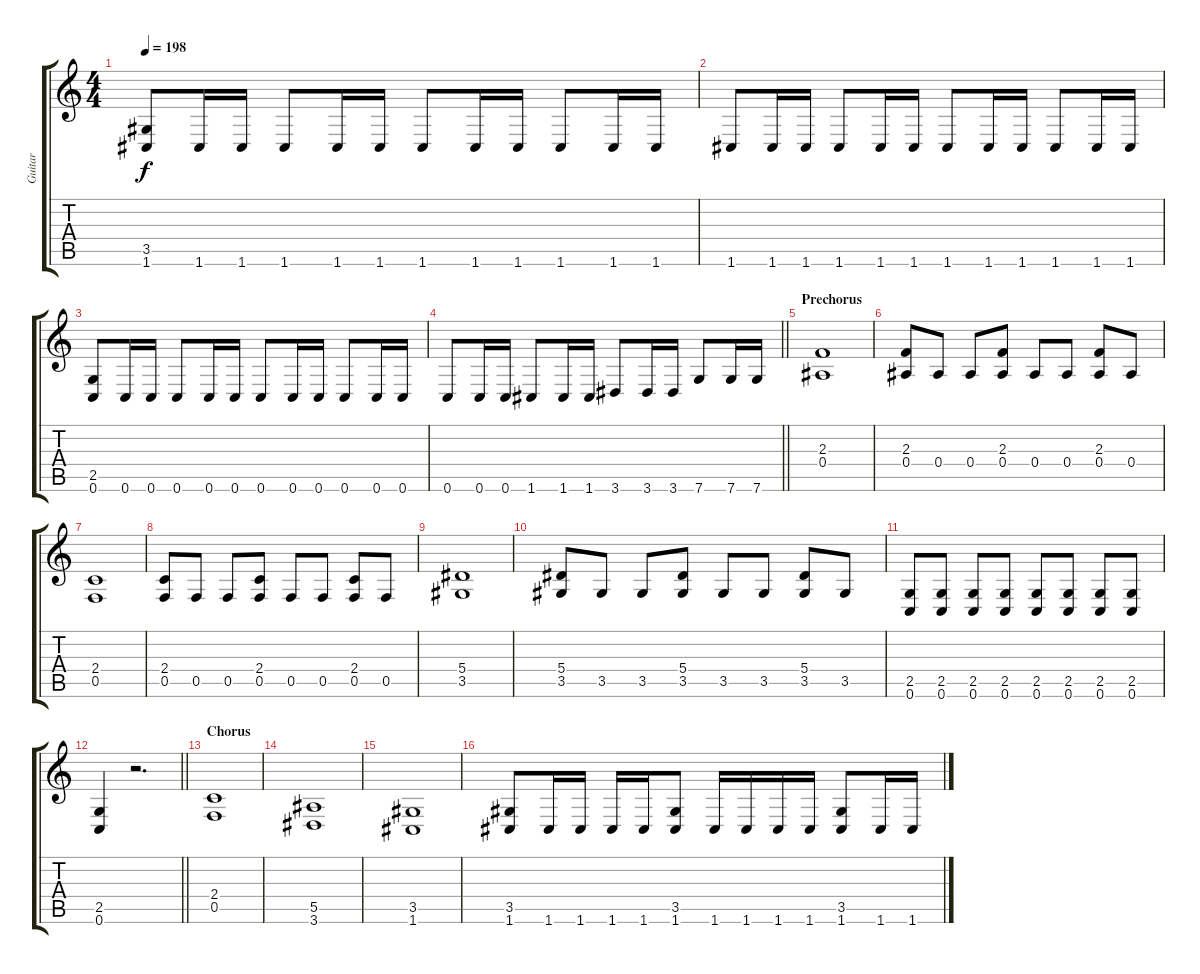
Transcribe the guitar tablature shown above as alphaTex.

\track ("Guitar" "Guitar") {instrument distortionguitar}
\staff {score tabs}
\tuning (C4 G3 Eb3 Bb2 F2 C2) {hide}
\ts (4 4)
\tempo 198
\clef g2
\ks c
(3.5 1.6).8{dy f} 1.6.16 1.6.16 1.6.8 1.6.16 1.6.16 1.6.8 1.6.16 1.6.16 1.6.8 1.6.16 1.6.16 |
1.6.8 1.6.16 1.6.16 1.6.8 1.6.16 1.6.16 1.6.8 1.6.16 1.6.16 1.6.8 1.6.16 1.6.16 |
(2.5 0.6).8 0.6.16 0.6.16 0.6.8 0.6.16 0.6.16 0.6.8 0.6.16 0.6.16 0.6.8 0.6.16 0.6.16 |
\barLineRight lightlight
0.6.8 0.6.16 0.6.16 1.6.8 1.6.16 1.6.16 3.6.8 3.6.16 3.6.16 7.6.8 7.6.16 7.6.16 |
\section ("" "Prechorus")
(2.3 0.4).1 |
(2.3 0.4).8 0.4.8 0.4.8 (2.3 0.4).8 0.4.8 0.4.8 (2.3 0.4).8 0.4.8 |
(2.4 0.5).1 |
(2.4 0.5).8 0.5.8 0.5.8 (2.4 0.5).8 0.5.8 0.5.8 (2.4 0.5).8 0.5.8 |
(5.4 3.5).1 |
(5.4 3.5).8 3.5.8 3.5.8 (5.4 3.5).8 3.5.8 3.5.8 (5.4 3.5).8 3.5.8 |
(2.5 0.6).8 (2.5 0.6).8 (2.5 0.6).8 (2.5 0.6).8 (2.5 0.6).8 (2.5 0.6).8 (2.5 0.6).8 (2.5 0.6).8 |
\barLineRight lightlight
(2.5 0.6).4 r.2{d} |
\section ("" "Chorus")
(2.4 0.5).1 |
(5.5 3.6).1 |
(3.5 1.6).1 |
(3.5 1.6).8 1.6.16 1.6.16 1.6.16 1.6.16 (3.5 1.6).8 1.6.16 1.6.16 1.6.16 1.6.16 (3.5 1.6).8 1.6.16 1.6.16
